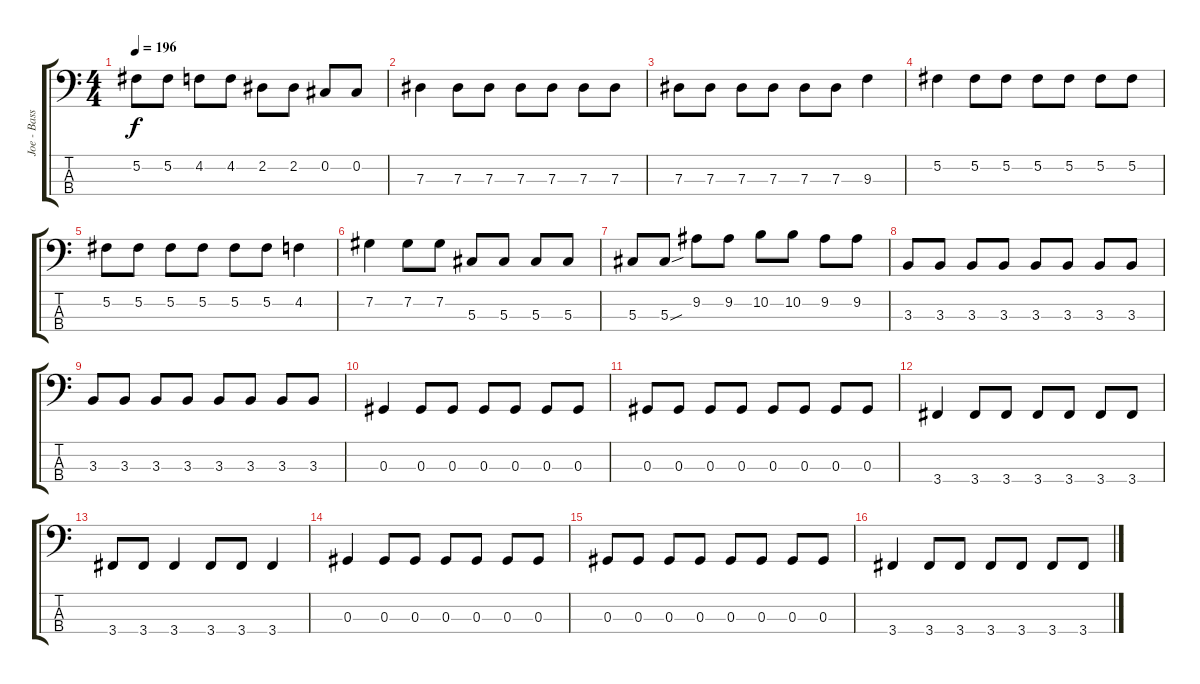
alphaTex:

\track ("Joe - Bass" "Joe - Bass") {instrument electricbassfinger}
\staff {score tabs}
\tuning (Gb2 Db2 Ab1 Eb1) {hide}
\ts (4 4)
\tempo 196
\clef f4
\ks c
5.2.8{dy f} 5.2.8 4.2.8 4.2.8 2.2.8 2.2.8 0.2.8 0.2.8 |
7.3.4 7.3.8 7.3.8 7.3.8 7.3.8 7.3.8 7.3.8 |
7.3.8 7.3.8 7.3.8 7.3.8 7.3.8 7.3.8 9.3.4 |
5.2.4 5.2.8 5.2.8 5.2.8 5.2.8 5.2.8 5.2.8 |
5.2.8 5.2.8 5.2.8 5.2.8 5.2.8 5.2.8 4.2.4 |
7.2.4 7.2.8 7.2.8 5.3.8 5.3.8 5.3.8 5.3.8 |
5.3.8 5.3{sou}.8 9.2.8 9.2.8 10.2.8 10.2.8 9.2.8 9.2.8 |
3.3.8 3.3.8 3.3.8 3.3.8 3.3.8 3.3.8 3.3.8 3.3.8 |
3.3.8 3.3.8 3.3.8 3.3.8 3.3.8 3.3.8 3.3.8 3.3.8 |
0.3.4 0.3.8 0.3.8 0.3.8 0.3.8 0.3.8 0.3.8 |
0.3.8 0.3.8 0.3.8 0.3.8 0.3.8 0.3.8 0.3.8 0.3.8 |
3.4.4 3.4.8 3.4.8 3.4.8 3.4.8 3.4.8 3.4.8 |
3.4.8 3.4.8 3.4.4 3.4.8 3.4.8 3.4.4 |
0.3.4 0.3.8 0.3.8 0.3.8 0.3.8 0.3.8 0.3.8 |
0.3.8 0.3.8 0.3.8 0.3.8 0.3.8 0.3.8 0.3.8 0.3.8 |
3.4.4 3.4.8 3.4.8 3.4.8 3.4.8 3.4.8 3.4.8
